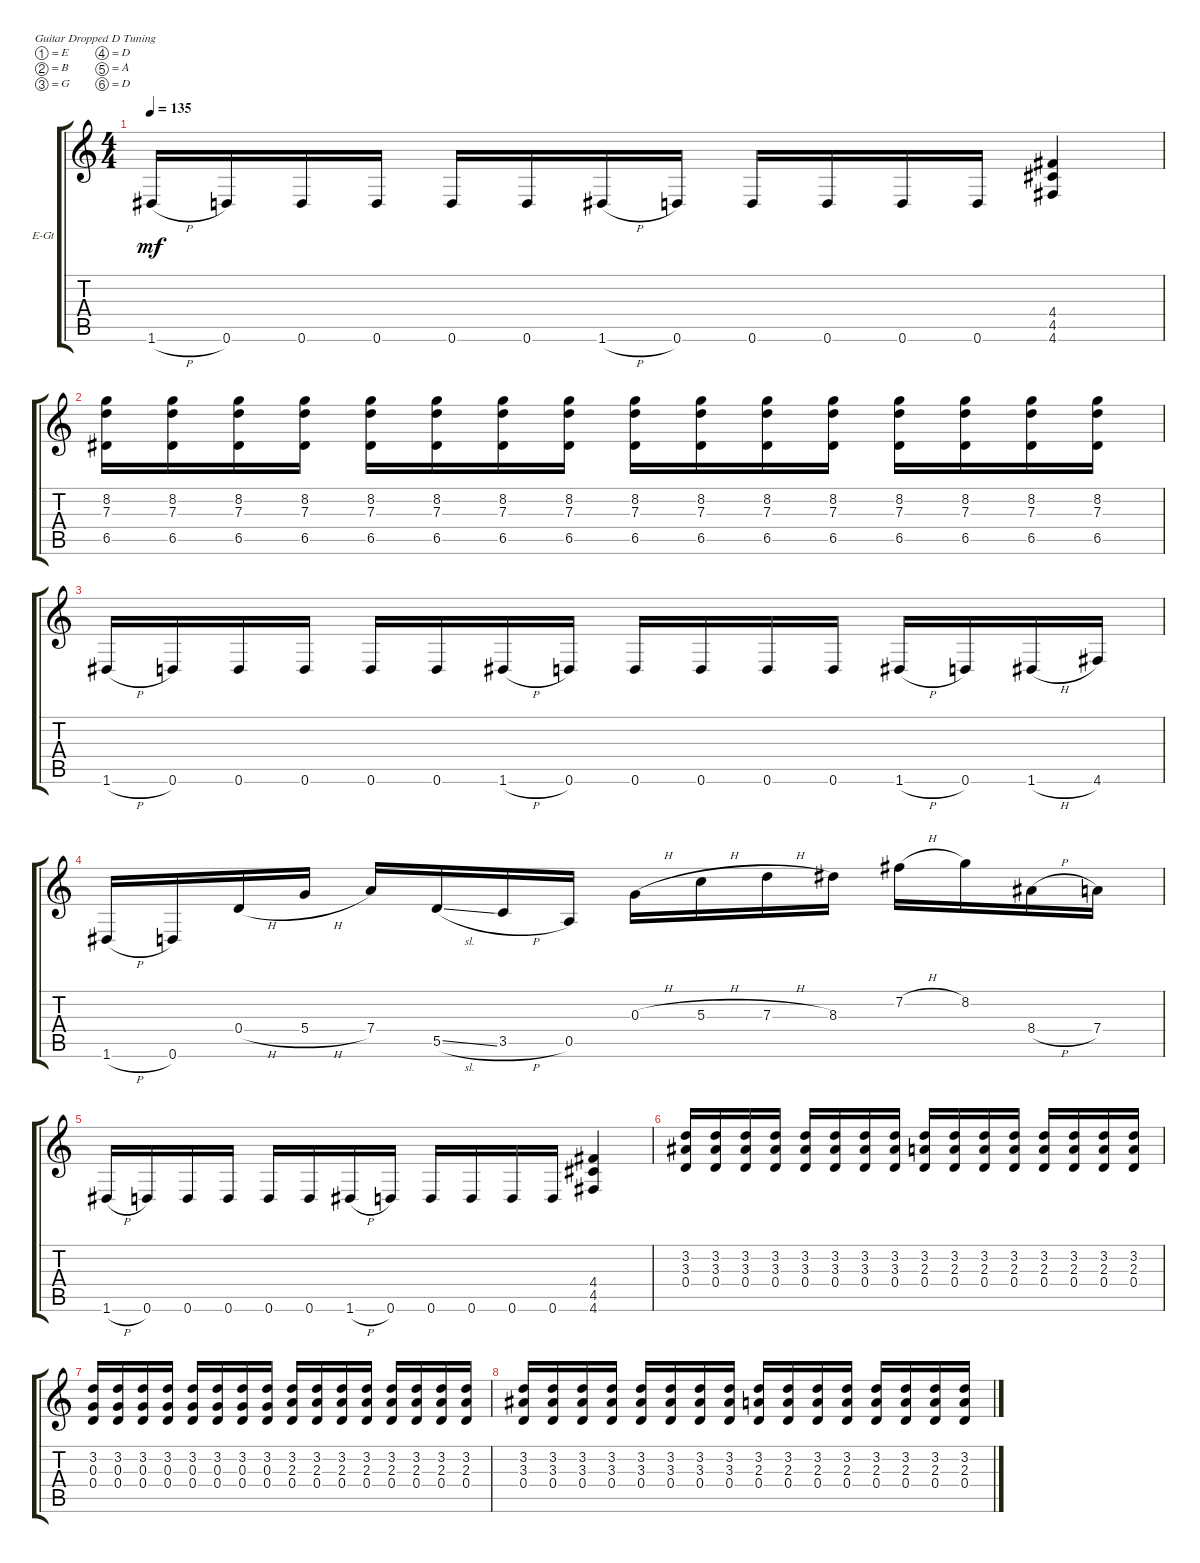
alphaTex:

\defaultSystemsLayout 4
\bracketExtendMode groupsimilarinstruments
\firstSystemTrackNameOrientation horizontal
\otherSystemsTrackNameOrientation horizontal
\track ("Electric Guitar" "E-Gt") {instrument electricguitarclean}
\staff {score tabs}
\tuning (E4 B3 G3 D3 A2 D2)
\ts (4 4)
\tempo 135
\clef g2
\ks c
1.6{h}.16{dy mf} 0.6.16 0.6.16 0.6.16 0.6.16 0.6.16 1.6{h}.16 0.6.16 0.6.16 0.6.16 0.6.16 0.6.16 (4.6 4.5 4.4).4 |
(6.5 7.3 8.2).16 (6.5 7.3 8.2).16 (6.5 7.3 8.2).16 (6.5 7.3 8.2).16 (6.5 7.3 8.2).16 (6.5 7.3 8.2).16 (6.5 7.3 8.2).16 (6.5 7.3 8.2).16 (6.5 7.3 8.2).16 (6.5 7.3 8.2).16 (6.5 7.3 8.2).16 (6.5 7.3 8.2).16 (6.5 7.3 8.2).16 (6.5 7.3 8.2).16 (6.5 7.3 8.2).16 (6.5 7.3 8.2).16 |
1.6{h}.16 0.6.16 0.6.16 0.6.16 0.6.16 0.6.16 1.6{h}.16 0.6.16 0.6.16 0.6.16 0.6.16 0.6.16 1.6{h}.16 0.6.16 1.6{h}.16 4.6.16 |
1.6{h}.16 0.6.16 0.4{h}.16 5.4{h}.16 7.4.16 5.5{sl}.16 3.5{h}.16 0.5.16 0.3{h}.16 5.3{h}.16 7.3{h}.16 8.3.16 7.2{h}.16 8.2.16 8.4{h}.16 7.4.16 |
1.6{h}.16 0.6.16 0.6.16 0.6.16 0.6.16 0.6.16 1.6{h}.16 0.6.16 0.6.16 0.6.16 0.6.16 0.6.16 (4.6 4.5 4.4).4 |
(0.4 3.3 3.2).16 (3.2 3.3 0.4).16 (3.2 3.3 0.4).16 (3.2 3.3 0.4).16 (0.4 3.3 3.2).16 (3.2 3.3 0.4).16 (3.2 3.3 0.4).16 (3.2 3.3 0.4).16 (0.4 2.3 3.2).16 (3.2 2.3 0.4).16 (3.2 2.3 0.4).16 (3.2 2.3 0.4).16 (0.4 2.3 3.2).16 (3.2 2.3 0.4).16 (3.2 2.3 0.4).16 (3.2 2.3 0.4).16 |
(0.4 0.3 3.2).16 (3.2 0.3 0.4).16 (3.2 0.3 0.4).16 (3.2 0.3 0.4).16 (0.4 0.3 3.2).16 (3.2 0.3 0.4).16 (3.2 0.3 0.4).16 (3.2 0.3 0.4).16 (0.4 2.3 3.2).16 (3.2 2.3 0.4).16 (3.2 2.3 0.4).16 (3.2 2.3 0.4).16 (0.4 2.3 3.2).16 (3.2 2.3 0.4).16 (3.2 2.3 0.4).16 (3.2 2.3 0.4).16 |
(0.4 3.3 3.2).16 (3.2 3.3 0.4).16 (3.2 3.3 0.4).16 (3.2 3.3 0.4).16 (0.4 3.3 3.2).16 (3.2 3.3 0.4).16 (3.2 3.3 0.4).16 (3.2 3.3 0.4).16 (0.4 2.3 3.2).16 (3.2 2.3 0.4).16 (3.2 2.3 0.4).16 (3.2 2.3 0.4).16 (0.4 2.3 3.2).16 (3.2 2.3 0.4).16 (3.2 2.3 0.4).16 (3.2 2.3 0.4).16
